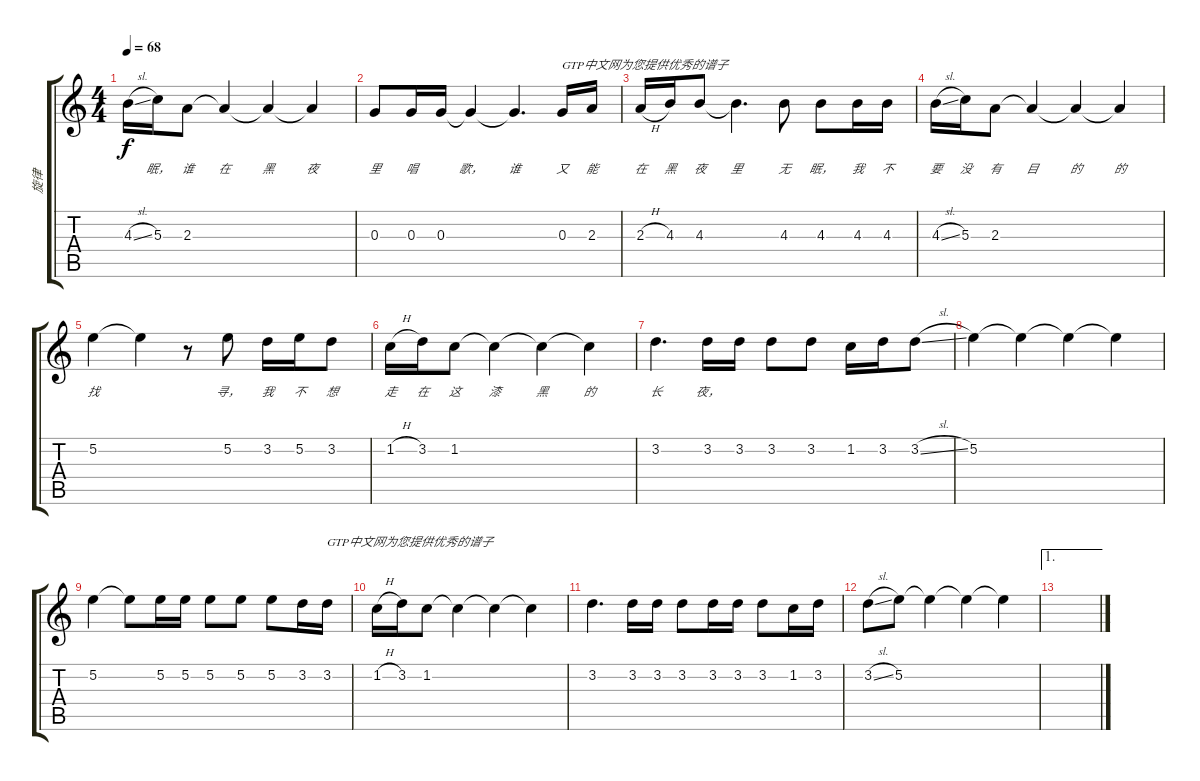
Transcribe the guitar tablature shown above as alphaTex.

\track ("旋律" "旋律") {instrument electricguitarclean}
\staff {score tabs}
\tuning (E4 B3 G3 D3 A2 E2) {hide}
\ts (4 4)
\tempo 68
\clef g2
\ks c
4.3{sl}.16{lyrics (0 "") lyrics (1 "") lyrics (2 "") lyrics (3 "") lyrics (4 "") dy f} 5.3.16{lyrics (0 "眠，") lyrics (1 "") lyrics (2 "") lyrics (3 "") lyrics (4 "")} 2.3.8{lyrics (0 "谁") lyrics (1 "") lyrics (2 "") lyrics (3 "") lyrics (4 "")} 2.3{t}.4{lyrics (0 "在") lyrics (1 "") lyrics (2 "") lyrics (3 "") lyrics (4 "")} 2.3{t}.4{lyrics (0 "黑") lyrics (1 "") lyrics (2 "") lyrics (3 "") lyrics (4 "")} 2.3{t}.4{lyrics (0 "夜") lyrics (1 "") lyrics (2 "") lyrics (3 "") lyrics (4 "")} |
0.3.8{lyrics (0 "里") lyrics (1 "") lyrics (2 "") lyrics (3 "") lyrics (4 "")} 0.3.16{lyrics (0 "唱") lyrics (1 "") lyrics (2 "") lyrics (3 "") lyrics (4 "")} 0.3.16{lyrics (0 "") lyrics (1 "") lyrics (2 "") lyrics (3 "") lyrics (4 "")} 0.3{t}.4{lyrics (0 "歌，") lyrics (1 "") lyrics (2 "") lyrics (3 "") lyrics (4 "")} 0.3{t}.4{d lyrics (0 "谁") lyrics (1 "") lyrics (2 "") lyrics (3 "") lyrics (4 "")} 0.3.16{txt "GTP中文网为您提供优秀的谱子" lyrics (0 "又") lyrics (1 "") lyrics (2 "") lyrics (3 "") lyrics (4 "")} 2.3.16{lyrics (0 "能") lyrics (1 "") lyrics (2 "") lyrics (3 "") lyrics (4 "")} |
2.3{h}.16{lyrics (0 "在") lyrics (1 "") lyrics (2 "") lyrics (3 "") lyrics (4 "")} 4.3.16{lyrics (0 "黑") lyrics (1 "") lyrics (2 "") lyrics (3 "") lyrics (4 "")} 4.3.8{lyrics (0 "夜") lyrics (1 "") lyrics (2 "") lyrics (3 "") lyrics (4 "")} 4.3{t}.4{d lyrics (0 "里") lyrics (1 "") lyrics (2 "") lyrics (3 "") lyrics (4 "")} 4.3.8{lyrics (0 "无") lyrics (1 "") lyrics (2 "") lyrics (3 "") lyrics (4 "")} 4.3.8{lyrics (0 "眠，") lyrics (1 "") lyrics (2 "") lyrics (3 "") lyrics (4 "")} 4.3.16{lyrics (0 "我") lyrics (1 "") lyrics (2 "") lyrics (3 "") lyrics (4 "")} 4.3.16{lyrics (0 "不") lyrics (1 "") lyrics (2 "") lyrics (3 "") lyrics (4 "")} |
4.3{sl}.16{lyrics (0 "要") lyrics (1 "") lyrics (2 "") lyrics (3 "") lyrics (4 "")} 5.3.16{lyrics (0 "没") lyrics (1 "") lyrics (2 "") lyrics (3 "") lyrics (4 "")} 2.3.8{lyrics (0 "有") lyrics (1 "") lyrics (2 "") lyrics (3 "") lyrics (4 "")} 2.3{t}.4{lyrics (0 "目") lyrics (1 "") lyrics (2 "") lyrics (3 "") lyrics (4 "")} 2.3{t}.4{lyrics (0 "的") lyrics (1 "") lyrics (2 "") lyrics (3 "") lyrics (4 "")} 2.3{t}.4{lyrics (0 "的") lyrics (1 "") lyrics (2 "") lyrics (3 "") lyrics (4 "")} |
5.2.4{lyrics (0 "找") lyrics (1 "") lyrics (2 "") lyrics (3 "") lyrics (4 "")} 5.2{t}.4{lyrics (0 "") lyrics (1 "") lyrics (2 "") lyrics (3 "") lyrics (4 "")} r.8 5.2.8{lyrics (0 "寻，") lyrics (1 "") lyrics (2 "") lyrics (3 "") lyrics (4 "")} 3.2.16{lyrics (0 "我") lyrics (1 "") lyrics (2 "") lyrics (3 "") lyrics (4 "")} 5.2.16{lyrics (0 "不") lyrics (1 "") lyrics (2 "") lyrics (3 "") lyrics (4 "")} 3.2.8{lyrics (0 "想") lyrics (1 "") lyrics (2 "") lyrics (3 "") lyrics (4 "")} |
1.2{h}.16{lyrics (0 "走") lyrics (1 "") lyrics (2 "") lyrics (3 "") lyrics (4 "")} 3.2.16{lyrics (0 "在") lyrics (1 "") lyrics (2 "") lyrics (3 "") lyrics (4 "")} 1.2.8{lyrics (0 "这") lyrics (1 "") lyrics (2 "") lyrics (3 "") lyrics (4 "")} 1.2{t}.4{lyrics (0 "漆") lyrics (1 "") lyrics (2 "") lyrics (3 "") lyrics (4 "")} 1.2{t}.4{lyrics (0 "黑") lyrics (1 "") lyrics (2 "") lyrics (3 "") lyrics (4 "")} 1.2{t}.4{lyrics (0 "的") lyrics (1 "") lyrics (2 "") lyrics (3 "") lyrics (4 "")} |
3.2.4{d lyrics (0 "长") lyrics (1 "") lyrics (2 "") lyrics (3 "") lyrics (4 "")} 3.2.16{lyrics (0 "夜，") lyrics (1 "") lyrics (2 "") lyrics (3 "") lyrics (4 "")} 3.2.16 3.2.8 3.2.8 1.2.16 3.2.16 3.2{sl}.8 |
5.2.4 5.2{t}.4 5.2{t}.4 5.2{t}.4 |
5.2.4 5.2{t}.8 5.2.16 5.2.16 5.2.8 5.2.8 5.2.8 3.2.16 3.2.16{txt "GTP中文网为您提供优秀的谱子"} |
1.2{h}.16 3.2.16 1.2.8 1.2{t}.4 1.2{t}.4 1.2{t}.4 |
3.2.4{d} 3.2.16 3.2.16 3.2.8 3.2.16 3.2.16 3.2.8 1.2.16 3.2.16 |
3.2{sl}.8 5.2.8 5.2{t}.4 5.2{t}.4 5.2{t}.4 |
\ae 1
